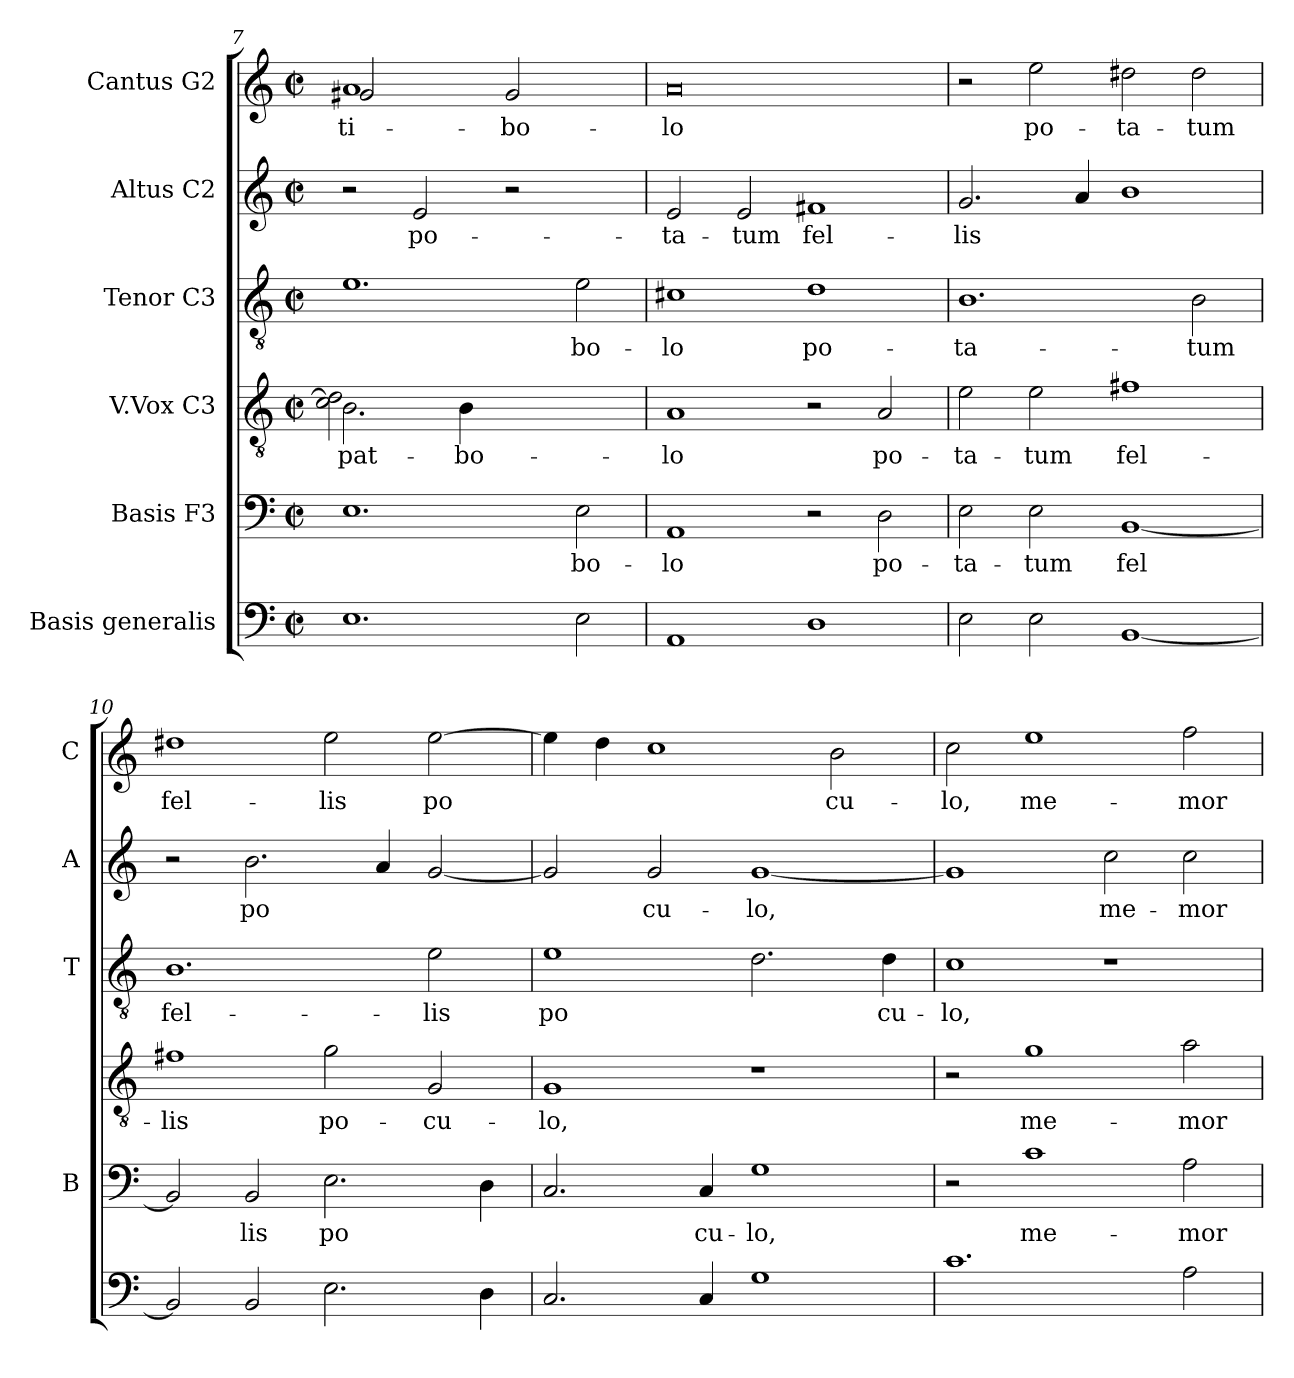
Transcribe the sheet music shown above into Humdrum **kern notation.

**kern	**kern	**text	**kern	**text	**kern	**text	**kern	**text	**kern	**text
*part6	*part5	*part5	*part4	*part4	*part3	*part3	*part2	*part2	*part1	*part1
*staff6	*staff5	*staff5	*staff4	*staff4	*staff3	*staff3	*staff2	*staff2	*staff1	*staff1
*I"Basis  generalis	*I"Basis  F3	*	*I"V.Vox  C3	*	*I"Tenor  C3	*	*I"Altus  C2	*	*I"Cantus  G2	*
*	*I'B	*	*	*	*I'T	*	*I'A	*	*I'C	*
*clefF4	*clefF4	*	*clefGv2	*	*clefGv2	*	*clefG2	*	*clefG2	*
*k[]	*k[]	*	*k[]	*	*k[]	*	*k[]	*	*k[]	*
*C:	*C:	*	*C:	*	*C:	*	*C:	*	*C:	*
*M2/2	*M2/2	*	*M2/2	*	*M2/2	*	*M2/2	*	*M2/2	*
*met(c|)	*met(c|)	*	*met(c|)	*	*met(c|)	*	*met(c|)	*	*met(c|)	*
=7	=7	=7	=7	=7	=7	=7	=7	=7	=7	=7
*	*	*	*^	*	*	*	*	*	*	*
!	!	!	!	!	!LO:LY:b:cj	!	!	!	!	!	!LO:LY:b:cj
*	*	*	*	*	*	*	*	*	*	*^	*
1.E	1.E	.	2.B\	2d\] 2c\	pat-	1.e	.	2r	.	1a	2g#X/	-ti-
!	!	!	!	!	!	!	!	!	!LO:LY:b:cj	!	!	!
.	.	.	.	1ryy	.	.	.	2e/	po-	.	2ryy	.
!	!	!	!	!	!LO:LY:b:cj	!	!	!	!	!	!	!
.	.	.	4B\	.	-bo-	.	.	.	.	.	.	.
!	!	!	!	!	!	!	!	!	!	!	!	!LO:LY:b:cj
.	.	.	1ryy	.	.	.	.	2r	.	2g#/	1ryy	-bo-
!	!	!LO:LY:b:cj	!	!	!	!	!LO:LY:b:cj	!	!	!	!	!
2E\	2E\	-bo-	.	2ryy	.	2e\	-bo-	2ryy	.	2ryy	.	.
*	*	*	*	*	*	*	*	*	*	*v	*v	*
!!LO:LB:g=z
=8	=8	=8	=8	=8	=8	=8	=8	=8	=8	=8	=8
!	!	!LO:LY:b:cj	!	!	!LO:LY:b:cj	!	!LO:LY:b:cj	!	!LO:LY:b:cj	!	!LO:LY:b:cj
*	*	*	*v	*v	*	*	*	*	*	*	*
1AA	1AA	-lo	1A	-lo	1c#X	-lo	2e/	-ta-	0a	-lo
!	!	!	!	!	!	!	!	!LO:LY:b:cj	!	!
.	.	.	.	.	.	.	2e/	-tum	.	.
!	!	!	!	!	!	!LO:LY:b:cj	!	!LO:LY:b:cj	!	!
1D	2r	.	2r	.	1d	po-	1f#X	fel-	.	.
!	!	!LO:LY:b:cj	!	!LO:LY:b:cj	!	!	!	!	!	!
.	2D\	po-	2A/	po-	.	.	.	.	.	.
=9	=9	=9	=9	=9	=9	=9	=9	=9	=9	=9
!	!	!LO:LY:b:cj	!	!LO:LY:b:cj	!	!LO:LY:b:cj	!	!LO:LY:b:cj	!	!
2E\	2E\	-ta-	2e\	-ta-	1.B	-ta-	2.g/	-lis	2r	.
!	!	!LO:LY:b:cj	!	!LO:LY:b:cj	!	!	!	!	!	!LO:LY:b:cj
2E\	2E\	-tum	2e\	-tum	.	.	.	.	2ee\	po-
!	!	!	!	!	!	!	!	!LO:LY:b:cj	!	!
.	.	.	.	.	.	.	4a/	.	.	.
!	!	!LO:LY:b:cj	!	!LO:LY:b:cj	!	!	!	!LO:LY:b:cj	!	!LO:LY:b:cj
[<1BB	[<1BB	fel-	1f#X	fel-	.	.	1b	.	2dd#X\	-ta-
!	!	!	!	!	!	!LO:LY:b:cj	!	!	!	!LO:LY:b:cj
.	.	.	.	.	2B\	-tum	.	.	2dd#\	-tum
=10	=10	=10	=10	=10	=10	=10	=10	=10	=10	=10
!	!	!LO:LY:b:cj	!	!LO:LY:b:cj	!	!LO:LY:b:cj	!	!	!	!LO:LY:b:cj
2BB/]	2BB/]	--	1f#X	-lis	1.B	fel-	2r	.	1dd#X	fel-
!	!	!LO:LY:b:cj	!	!	!	!	!	!LO:LY:b:cj	!	!
2BB/	2BB/	-lis	.	.	.	.	2.b\	po-	.	.
!	!	!LO:LY:b:cj	!	!LO:LY:b:cj	!	!	!	!	!	!LO:LY:b:cj
2.E\	2.E\	po-	2g\	po-	.	.	.	.	2ee\	-lis
!	!	!	!	!	!	!	!	!LO:LY:b:cj	!	!
.	.	.	.	.	.	.	4a/	--	.	.
!	!	!	!	!LO:LY:b:cj	!	!LO:LY:b:cj	!	!LO:LY:b:cj	!	!LO:LY:b:cj
.	.	.	2G/	-cu-	2e\	-lis	[<2g/	--	[>2ee\	po-
!	!	!LO:LY:b:cj	!	!	!	!	!	!	!	!
4D\	4D\	--	.	.	.	.	.	.	.	.
=11	=11	=11	=11	=11	=11	=11	=11	=11	=11	=11
!	!	!LO:LY:b:cj	!	!LO:LY:b:cj	!	!LO:LY:b:cj	!	!LO:LY:b:cj	!	!LO:LY:b:cj
2.C/	2.C/	--	1G	-lo,	1e	po-	2g/]	--	4ee\]	--
!	!	!	!	!	!	!	!	!	!	!LO:LY:b:cj
.	.	.	.	.	.	.	.	.	4dd\	--
!	!	!	!	!	!	!	!	!LO:LY:b:cj	!	!LO:LY:b:cj
.	.	.	.	.	.	.	2g/	-cu-	1cc	--
!	!	!LO:LY:b:cj	!	!	!	!	!	!	!	!
4C/	4C/	-cu-	.	.	.	.	.	.	.	.
!	!	!LO:LY:b:cj	!	!	!	!LO:LY:b:cj	!	!LO:LY:b:cj	!	!
1G	1G	-lo,	1r	.	2.d\	--	[<1g	-lo,	.	.
!	!	!	!	!	!	!	!	!	!	!LO:LY:b:cj
.	.	.	.	.	.	.	.	.	2b\	-cu-
!	!	!	!	!	!	!LO:LY:b:cj	!	!	!	!
.	.	.	.	.	4d\	-cu-	.	.	.	.
=12	=12	=12	=12	=12	=12	=12	=12	=12	=12	=12
!	!	!	!	!	!	!LO:LY:b:cj	!	!LO:LY:b:cj	!	!LO:LY:b:cj
1.c	2r	.	2r	.	1c	-lo,	1g]	.	2cc\	-lo,
!	!	!LO:LY:b:cj	!	!LO:LY:b:cj	!	!	!	!	!	!LO:LY:b:cj
.	1c	me-	1g	me-	.	.	.	.	1ee	me-
!	!	!	!	!	!	!	!	!LO:LY:b:cj	!	!
.	.	.	.	.	1r	.	2cc\	me-	.	.
!	!	!LO:LY:b:cj	!	!LO:LY:b:cj	!	!	!	!LO:LY:b:cj	!	!LO:LY:b:cj
2A\	2A\	-mor	2a\	-mor	.	.	2cc\	-mor	2ff\	-mor
=	=	=	=	=	=	=	=	=	=	=
*-	*-	*-	*-	*-	*-	*-	*-	*-	*-	*-
